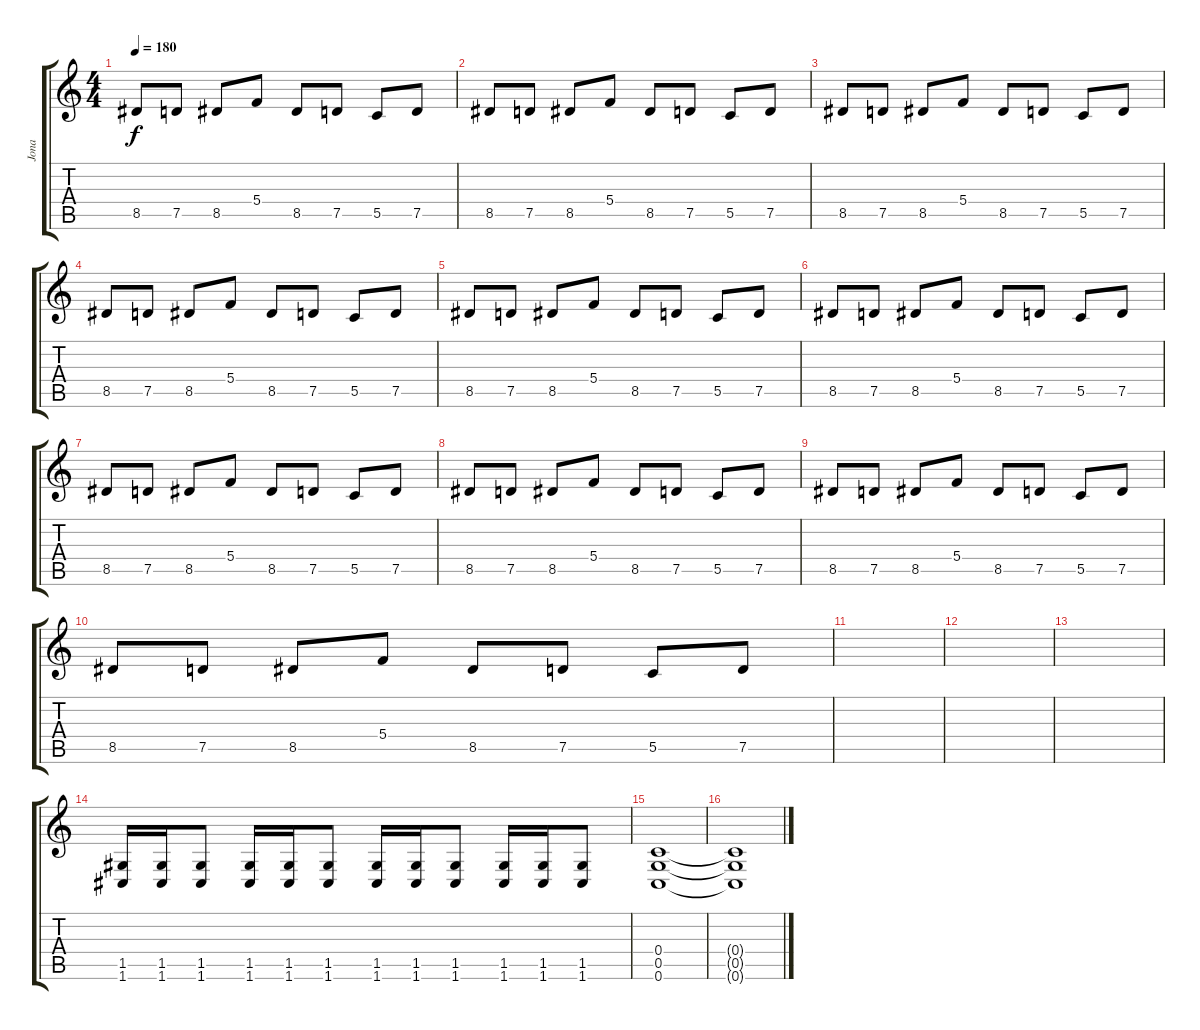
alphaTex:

\track ("Jona" "Jona") {instrument distortionguitar}
\staff {score tabs}
\tuning (D4 A3 F3 C3 G2 C2) {hide}
\ts (4 4)
\tempo 180
\clef g2
\ks c
8.5.8{dy f} 7.5.8 8.5.8 5.4.8 8.5.8 7.5.8 5.5.8 7.5.8 |
8.5.8 7.5.8 8.5.8 5.4.8 8.5.8 7.5.8 5.5.8 7.5.8 |
8.5.8 7.5.8 8.5.8 5.4.8 8.5.8 7.5.8 5.5.8 7.5.8 |
8.5.8 7.5.8 8.5.8 5.4.8 8.5.8 7.5.8 5.5.8 7.5.8 |
8.5.8 7.5.8 8.5.8 5.4.8 8.5.8 7.5.8 5.5.8 7.5.8 |
8.5.8 7.5.8 8.5.8 5.4.8 8.5.8 7.5.8 5.5.8 7.5.8 |
8.5.8 7.5.8 8.5.8 5.4.8 8.5.8 7.5.8 5.5.8 7.5.8 |
8.5.8 7.5.8 8.5.8 5.4.8 8.5.8 7.5.8 5.5.8 7.5.8 |
8.5.8 7.5.8 8.5.8 5.4.8 8.5.8 7.5.8 5.5.8 7.5.8 |
8.5.8 7.5.8 8.5.8 5.4.8 8.5.8 7.5.8 5.5.8 7.5.8 |
|
|
|
(1.5 1.6).16 (1.5 1.6).16 (1.5 1.6).8 (1.5 1.6).16 (1.5 1.6).16 (1.5 1.6).8 (1.5 1.6).16 (1.5 1.6).16 (1.5 1.6).8 (1.5 1.6).16 (1.5 1.6).16 (1.5 1.6).8 |
(0.4 0.5 0.6).1 |
(0.4{t} 0.5{t} 0.6{t}).1
